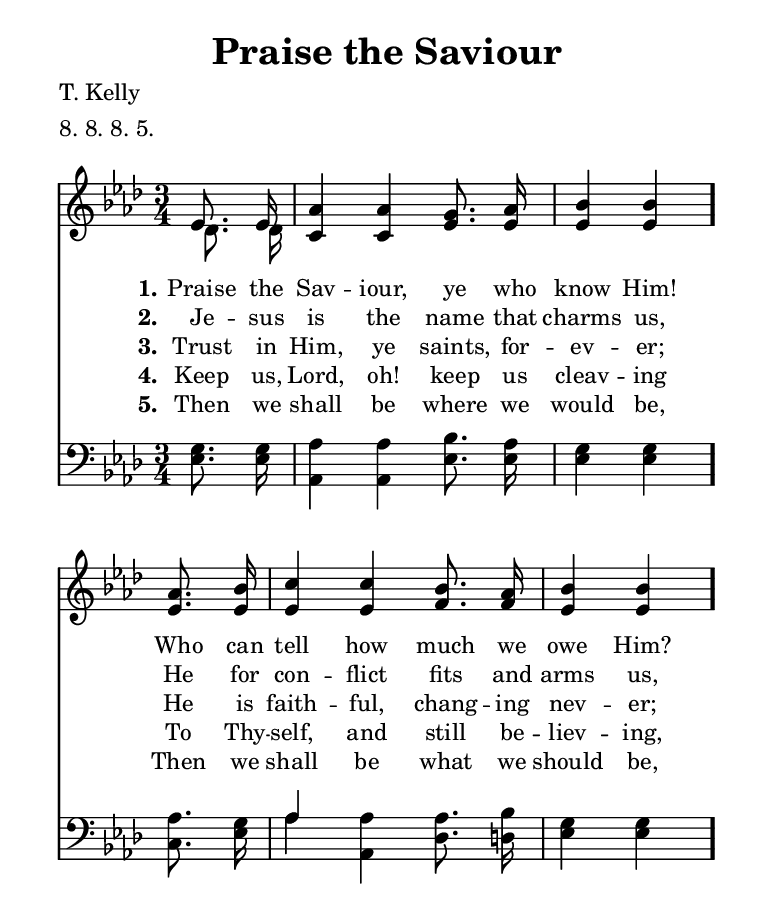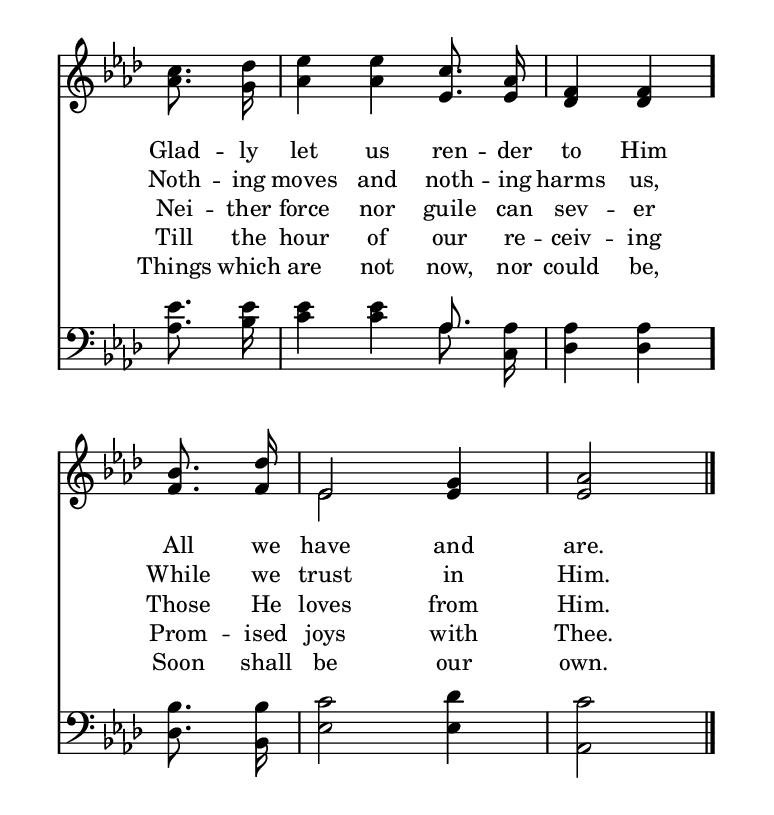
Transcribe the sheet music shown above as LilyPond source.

\include "common/global.ily"
\paper {
  \include "common/paper.ily"
  ragged-bottom = ##t
  page-count = #(cond (is-eogsized 2) (#t #f))
}

\header{
  hymnnumber = "290"
  title = "Praise the Saviour"
  tunename = "Acclaim"
  meter = "8. 8. 8. 5."
  poet = "T. Kelly"
  composer = ""
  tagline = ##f
}

global = {
  \include "common/overrides.ily"
  \override Staff.TimeSignature.style = #'numbered
  \time 3/4
  \override Score.MetronomeMark.transparent = ##t % hide all fermata changes too
  \tempo 4=80
  \key aes \major
  \partial 4
  \autoBeamOff
}

patternA = { c8. c16 | c4 c }
patternB = { c8. c16 | c2 c4 | c2 }

notesSoprano = {
\global
\relative c' {

  \changePitch \patternA { ees ees | aes aes g aes | bes bes }
  \changePitch \patternA { aes bes | c c bes aes | bes bes }
  \changePitch \patternA { c des | ees ees c aes | f f }
  \changePitch \patternB { bes des | ees, g | aes }

  \bar "|."

}
}

notesAlto = {
\global
\relative e' {

  \changePitch \patternA { des des | c c ees ees | ees ees }
  \changePitch \patternA { ees ees | ees ees f f | ees ees }
  \changePitch \patternA { aes g | aes aes ees ees | des des }
  \changePitch \patternB { f f | ees ees | ees }

}
}

notesTenor = {
\global
\relative a {

  \changePitch \patternA { g g | aes aes bes aes | g g }
  \changePitch \patternA { aes g | aes aes aes bes | g g }
  \changePitch \patternA { ees' ees | ees ees aes, aes | aes aes }
  \changePitch \patternB { bes bes | c des | c }

}
}

notesBass = {
\global
\relative f {

  \changePitch \patternA { ees ees | aes, aes ees' ees | ees ees }
  \changePitch \patternA { c ees | aes aes, des d | ees ees }
  \changePitch \patternA { aes bes | c c aes c, | des des }
  \changePitch \patternB { des bes | ees ees | aes, }

}
}

wordsA = \lyricmode {
\set stanza = "1."

Praise the Sav -- iour, ye who know Him! \bar "."
Who can tell how much we owe Him? \bar "."
Glad -- ly let us ren -- der to Him \bar "."
All we have and are. \bar "."

}

wordsB = \lyricmode {
\set stanza = "2."

Je -- sus is the name that charms us,
He for con -- flict fits and arms us,
Noth -- ing moves and noth -- ing harms us,
While we trust in Him.

}

wordsC = \lyricmode {
\set stanza = "3."

Trust in Him, ye saints, for -- ev -- er;
He is faith -- ful, chang -- ing nev -- er;
Nei -- ther force nor guile can sev -- er
Those He loves from Him.

}

wordsD = \lyricmode {
\set stanza = "4."

Keep us, Lord, oh! keep us cleav -- ing
To Thy -- self, and still be -- liev -- ing,
Till the hour of our re -- ceiv -- ing
Prom -- ised joys with Thee.

}

wordsE = \lyricmode {
\set stanza = "5."

Then we shall be where we would be,
Then we shall be what we should be,
Things which are not now, nor could be,
Soon shall be our own.

}

\score {
  \context ChoirStaff <<
    \context Staff = upper <<
      \set Staff.autoBeaming = ##f
      \set ChoirStaff.systemStartDelimiter = #'SystemStartBar
      \set ChoirStaff.printPartCombineTexts = ##f
      \partcombine #'(2 . 9) \notesSoprano \notesAlto
      \context NullVoice = sopranos { \voiceOne << \notesSoprano >> }
      \context NullVoice = altos { \voiceTwo << \notesAlto >> }
      \context Lyrics = one   \lyricsto sopranos \wordsA
      \context Lyrics = two   \lyricsto sopranos \wordsB
      \context Lyrics = three \lyricsto sopranos \wordsC
      \context Lyrics = four  \lyricsto sopranos \wordsD
      \context Lyrics = five  \lyricsto sopranos \wordsE
    >>
    \context Staff = men <<
      \set Staff.autoBeaming = ##f
      \clef bass
      \set ChoirStaff.printPartCombineTexts = ##f
      \partcombine #'(2 . 9) \notesTenor \notesBass
      \context NullVoice = tenors { \voiceOne << \notesTenor >> }
      \context NullVoice = basses { \voiceTwo << \notesBass >> }
    >>
  >>
  \layout {
    \include "common/layout.ily"
  }
  \midi{
    \include "common/midi.ily"
  }
}

\version "2.19.49"  % necessary for upgrading to future LilyPond versions.

% vi:set et ts=2 sw=2 ai nocindent syntax=lilypond:
